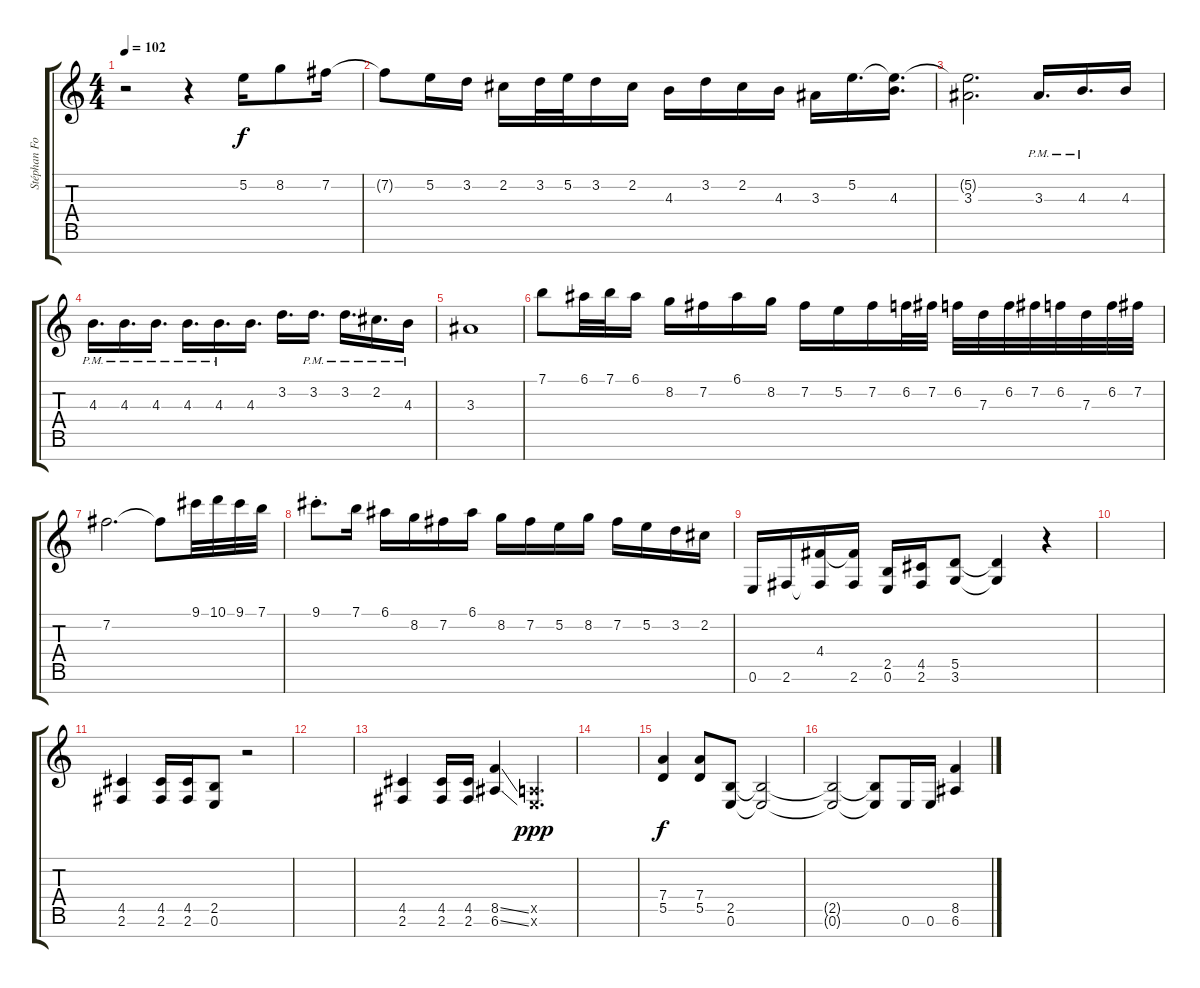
\track ("Stéphan Forté" "Stéphan Fo") {instrument distortionguitar}
\staff {score tabs}
\tuning (E4 B3 G3 D3 A2 E2 B1) {hide}
\ts (4 4)
\tempo 102
\clef g2
\ks c
r.2{dy f instrument acousticguitarsteel} r.4 5.2.16 8.2.8 7.2.16 |
7.2{t}.8 5.2.16 3.2.16 2.2.16 3.2.32 5.2.32 3.2.16 2.2.16 4.3.16 3.2.16 2.2.16 4.3.16 3.3.16 5.2.16{d} (5.2{t} 4.3).16{d} |
(5.2{t} 3.3).2{d} 3.3{pm}.16{d} 4.3{pm}.16{d} 4.3.16 |
4.3{pm}.16{d} 4.3{pm}.16{d} 4.3{pm}.16{d} 4.3{pm}.16{d} 4.3{pm}.16{d} 4.3.16{d} 3.2.16{d} 3.2{pm}.16{d} 3.2{pm}.16{d} 2.2{pm}.16{d} 4.3{pm}.16 |
3.3.1 |
7.1.8 6.1.32 7.1.32 6.1.16 8.2.16 7.2.16 6.1.16 8.2.16 7.2.16 5.2.16 7.2.16 6.2.32 7.2.32 6.2.32 7.3.32 6.2.32 7.2.32 6.2.32 7.3.32 6.2.32 7.2.32 |
7.2.2{d} 7.2{t}.8 9.1.32 10.1.32 9.1.32 7.1.32 |
9.1{st}.8{d} 7.1.16 6.1.16 8.2.16 7.2.16 6.1.16 8.2.16 7.2.16 5.2.16 8.2.16 7.2.16 5.2.16 3.2.16 2.2.16 |
0.6.16{instrument distortionguitar} 2.6.16 (4.4 2.6{t}).16 (4.4{t} 2.6).16 (2.5 0.6).16 (4.5 2.6).16 (5.5 3.6).8 (5.5{t} 3.6{t}).4 r.4 |
|
(4.5 2.6).4 (4.5 2.6).16 (4.5 2.6).16 (2.5 0.6).8 r.2 |
|
(4.5 2.6).4 (4.5 2.6).16 (4.5 2.6).16 (8.5{ss} 6.6{ss}).4 (0.5{x} 0.6{x}).4{d dy ppp} |
|
(7.4 5.5).4{dy f} (7.4 5.5).8 (2.5 0.6).8 (2.5{t} 0.6{t}).2 |
(2.5{t} 0.6{t}).2 (2.5{t} 0.6{t}).8 0.6.16 0.6.16 (8.5 6.6).4
